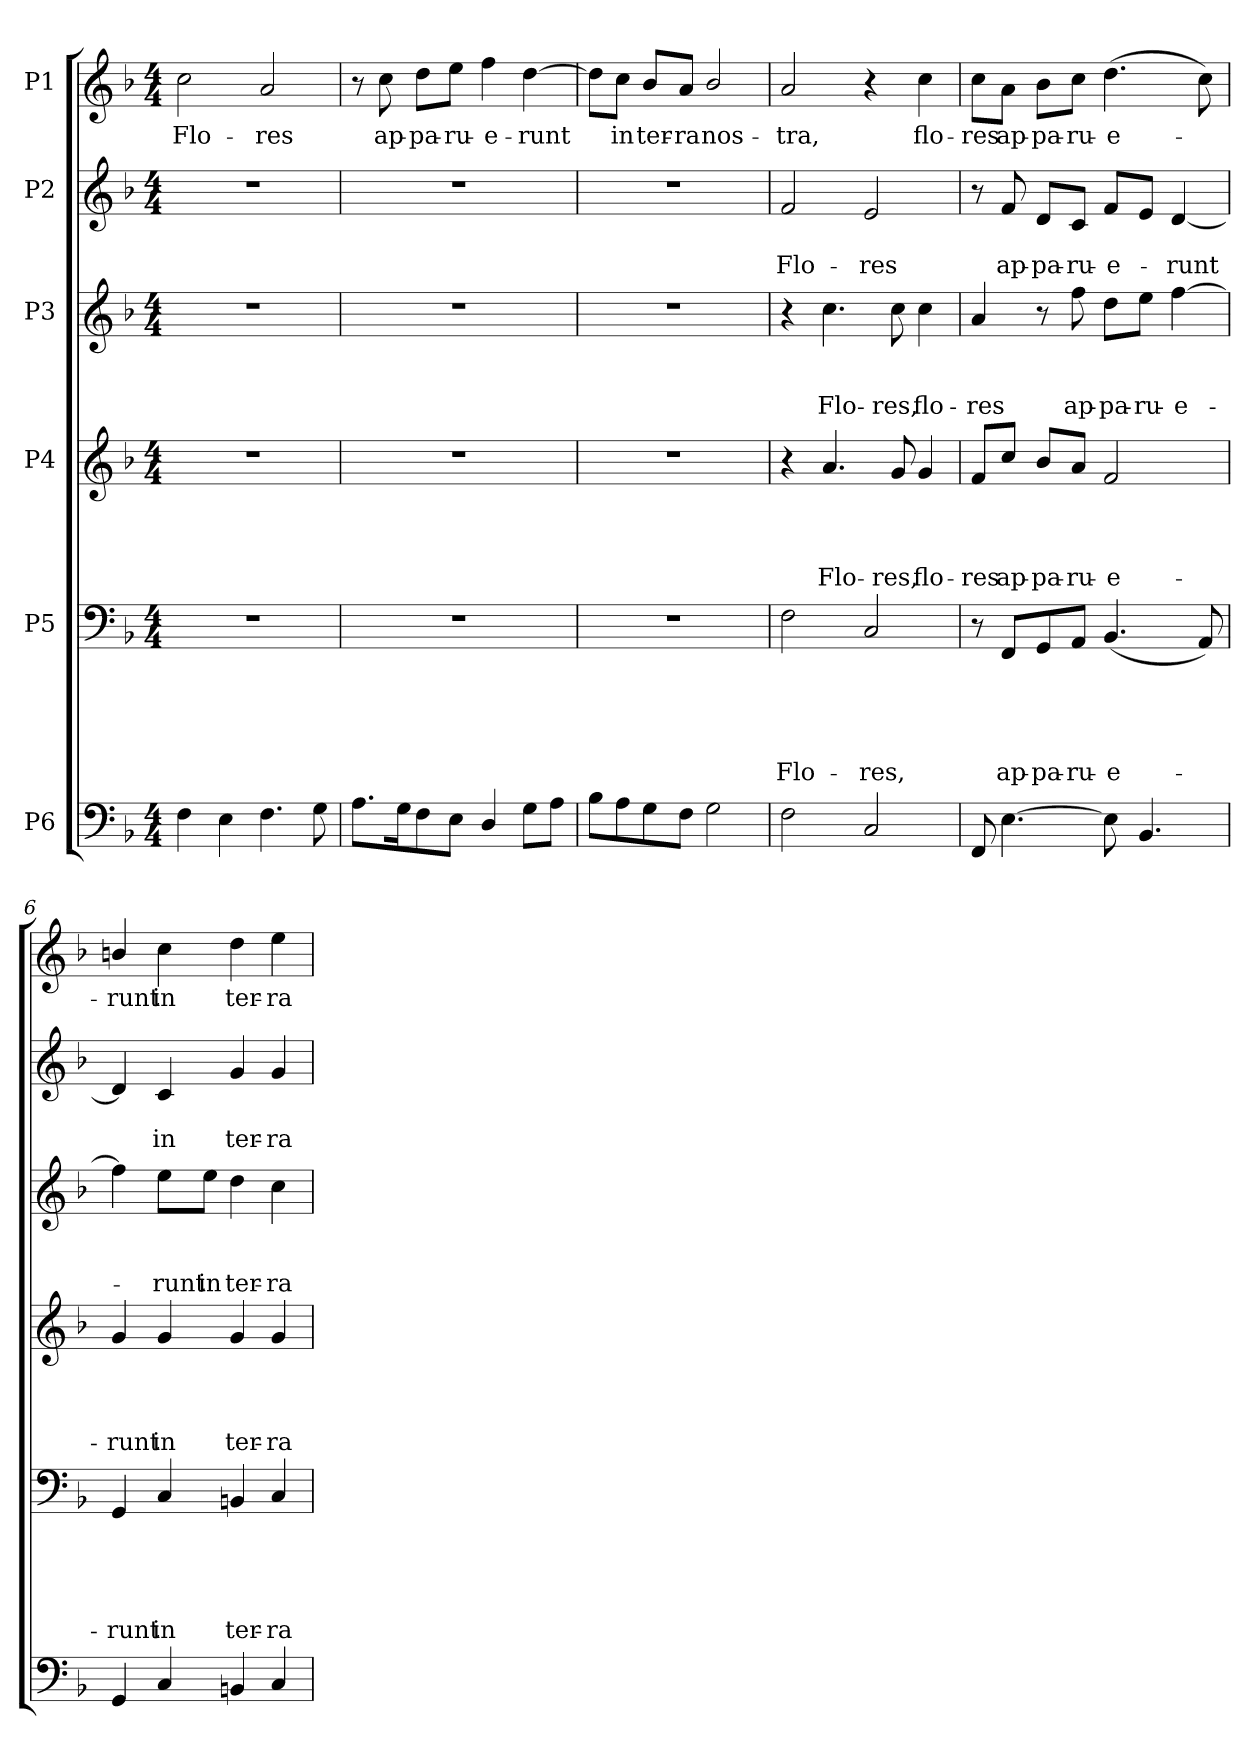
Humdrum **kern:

**kern	**kern	**text	**text	**text	**text	**text	**kern	**text	**text	**text	**text	**kern	**text	**text	**text	**kern	**text	**text	**kern	**text
*part6	*part5	*part5	*part5	*part5	*part5	*part5	*part4	*part4	*part4	*part4	*part4	*part3	*part3	*part3	*part3	*part2	*part2	*part2	*part1	*part1
*staff6	*staff5	*staff5	*staff5	*staff5	*staff5	*staff5	*staff4	*staff4	*staff4	*staff4	*staff4	*staff3	*staff3	*staff3	*staff3	*staff2	*staff2	*staff2	*staff1	*staff1
*I"P6	*I"P5	*	*	*	*	*	*I"P4	*	*	*	*	*I"P3	*	*	*	*I"P2	*	*	*I"P1	*
*clefF4	*clefF4	*	*	*	*	*	*clefG2	*	*	*	*	*clefG2	*	*	*	*clefG2	*	*	*clefG2	*
*	*	*	*	*	*	*	*ITrd7c12	*	*	*	*	*ITrd7c12	*	*	*	*	*	*	*	*
*k[b-]	*k[b-]	*	*	*	*	*	*k[b-]	*	*	*	*	*k[b-]	*	*	*	*k[b-]	*	*	*k[b-]	*
*F:	*F:	*	*	*	*	*	*F:	*	*	*	*	*F:	*	*	*	*F:	*	*	*F:	*
*M4/4	*M4/4	*	*	*	*	*	*M4/4	*	*	*	*	*M4/4	*	*	*	*M4/4	*	*	*M4/4	*
=1	=1	=1	=1	=1	=1	=1	=1	=1	=1	=1	=1	=1	=1	=1	=1	=1	=1	=1	=1	=1
!	!	!	!	!	!	!	!	!	!	!	!	!	!	!	!	!	!	!	!	!LO:LY:b
4F\	1r	.	.	.	.	.	1r	.	.	.	.	1r	.	.	.	1r	.	.	2cc\	Flo-
4E\	.	.	.	.	.	.	.	.	.	.	.	.	.	.	.	.	.	.	.	.
!	!	!	!	!	!	!	!	!	!	!	!	!	!	!	!	!	!	!	!	!LO:LY:b
4.F\	.	.	.	.	.	.	.	.	.	.	.	.	.	.	.	.	.	.	2a/	-res
8G\	.	.	.	.	.	.	.	.	.	.	.	.	.	.	.	.	.	.	.	.
=2	=2	=2	=2	=2	=2	=2	=2	=2	=2	=2	=2	=2	=2	=2	=2	=2	=2	=2	=2	=2
8.A\L	1r	.	.	.	.	.	1r	.	.	.	.	1r	.	.	.	1r	.	.	8r	.
!	!	!	!	!	!	!	!	!	!	!	!	!	!	!	!	!	!	!	!	!LO:LY:b
.	.	.	.	.	.	.	.	.	.	.	.	.	.	.	.	.	.	.	8cc\	ap-
16G\k	.	.	.	.	.	.	.	.	.	.	.	.	.	.	.	.	.	.	.	.
!	!	!	!	!	!	!	!	!	!	!	!	!	!	!	!	!	!	!	!	!LO:LY:b
8F\	.	.	.	.	.	.	.	.	.	.	.	.	.	.	.	.	.	.	8dd\L	-pa-
!	!	!	!	!	!	!	!	!	!	!	!	!	!	!	!	!	!	!	!	!LO:LY:b
8E\J	.	.	.	.	.	.	.	.	.	.	.	.	.	.	.	.	.	.	8ee\J	-ru-
!	!	!	!	!	!	!	!	!	!	!	!	!	!	!	!	!	!	!	!	!LO:LY:b
4D/	.	.	.	.	.	.	.	.	.	.	.	.	.	.	.	.	.	.	4ff\	-e-
!	!	!	!	!	!	!	!	!	!	!	!	!	!	!	!	!	!	!	!	!LO:LY:b
8G\L	.	.	.	.	.	.	.	.	.	.	.	.	.	.	.	.	.	.	[>4dd\	-runt
8A\J	.	.	.	.	.	.	.	.	.	.	.	.	.	.	.	.	.	.	.	.
=3	=3	=3	=3	=3	=3	=3	=3	=3	=3	=3	=3	=3	=3	=3	=3	=3	=3	=3	=3	=3
8B-\L	1r	.	.	.	.	.	1r	.	.	.	.	1r	.	.	.	1r	.	.	8dd\L]	.
!	!	!	!	!	!	!	!	!	!	!	!	!	!	!	!	!	!	!	!	!LO:LY:b
8A\	.	.	.	.	.	.	.	.	.	.	.	.	.	.	.	.	.	.	8cc\J	in
!	!	!	!	!	!	!	!	!	!	!	!	!	!	!	!	!	!	!	!	!LO:LY:b
8G\	.	.	.	.	.	.	.	.	.	.	.	.	.	.	.	.	.	.	8b-/L	ter-
!	!	!	!	!	!	!	!	!	!	!	!	!	!	!	!	!	!	!	!	!LO:LY:b
8F\J	.	.	.	.	.	.	.	.	.	.	.	.	.	.	.	.	.	.	8a/J	-ra
!	!	!	!	!	!	!	!	!	!	!	!	!	!	!	!	!	!	!	!	!LO:LY:b
2G\	.	.	.	.	.	.	.	.	.	.	.	.	.	.	.	.	.	.	2b-/	nos-
=4	=4	=4	=4	=4	=4	=4	=4	=4	=4	=4	=4	=4	=4	=4	=4	=4	=4	=4	=4	=4
!	!	!	!	!	!	!LO:LY:b	!	!	!	!	!	!	!	!	!	!	!	!LO:LY:b	!	!LO:LY:b
2F\	2F\	.	.	.	.	Flo-	4r	.	.	.	.	4r	.	.	.	2f/	.	Flo-	2a/	-tra,
!	!	!	!	!	!	!	!	!	!	!	!LO:LY:b	!	!	!	!LO:LY:b	!	!	!	!	!
.	.	.	.	.	.	.	4.A/	.	.	.	Flo-	4.c\	.	.	Flo-	.	.	.	.	.
!	!	!	!	!	!	!LO:LY:b	!	!	!	!	!	!	!	!	!	!	!	!LO:LY:b	!	!
2C/	2C/	.	.	.	.	-res,	.	.	.	.	.	.	.	.	.	2e/	.	-res	4r	.
!	!	!	!	!	!	!	!	!	!	!	!LO:LY:b	!	!	!	!LO:LY:b	!	!	!	!	!
.	.	.	.	.	.	.	8G/	.	.	.	-res,	8c\	.	.	-res,	.	.	.	.	.
!	!	!	!	!	!	!	!	!	!	!	!LO:LY:b	!	!	!	!LO:LY:b	!	!	!	!	!LO:LY:b
.	.	.	.	.	.	.	4G/	.	.	.	flo-	4c\	.	.	flo-	.	.	.	4cc\	flo-
=5	=5	=5	=5	=5	=5	=5	=5	=5	=5	=5	=5	=5	=5	=5	=5	=5	=5	=5	=5	=5
!	!	!	!	!	!	!	!	!	!	!	!LO:LY:b	!	!	!	!LO:LY:b	!	!	!	!	!LO:LY:b
8FF/	8r	.	.	.	.	.	8F/L	.	.	.	-res	4A/	.	.	-res	8r	.	.	8cc\L	-res
!	!	!	!	!	!	!LO:LY:b	!	!	!	!	!LO:LY:b	!	!	!	!	!	!	!LO:LY:b	!	!LO:LY:b
[>4.E\	8FF/L	.	.	.	.	ap-	8c/J	.	.	.	ap-	.	.	.	.	8f/	.	ap-	8a\J	ap-
!	!	!	!	!	!	!LO:LY:b	!	!	!	!	!LO:LY:b	!	!	!	!	!	!	!LO:LY:b	!	!LO:LY:b
.	8GG/	.	.	.	.	-pa-	8B-/L	.	.	.	-pa-	8r	.	.	.	8d/L	.	-pa-	8b-\L	-pa-
!	!	!	!	!	!	!LO:LY:b	!	!	!	!	!LO:LY:b	!	!	!	!LO:LY:b	!	!	!LO:LY:b	!	!LO:LY:b
.	8AA/J	.	.	.	.	-ru-	8A/J	.	.	.	-ru-	8f\	.	.	ap-	8c/J	.	-ru-	8cc\J	-ru-
!	!	!	!	!	!	!LO:LY:b	!	!	!	!	!LO:LY:b	!	!	!	!LO:LY:b	!	!	!LO:LY:b	!	!LO:LY:b
8E\]	(<4.BB-/	.	.	.	.	-e-	2F/	.	.	.	-e-	8d\L	.	.	-pa-	8f/L	.	-e-	(>4.dd\	-e-
!	!	!	!	!	!	!	!	!	!	!	!	!	!	!	!LO:LY:b	!	!	!	!	!
4.BB-/	.	.	.	.	.	.	.	.	.	.	.	8e\J	.	.	-ru-	8e/J	.	.	.	.
!	!	!	!	!	!	!	!	!	!	!	!	!	!	!	!LO:LY:b	!	!	!LO:LY:b	!	!
.	.	.	.	.	.	.	.	.	.	.	.	[>4f\	.	.	-e-	[<4d/	.	-runt	.	.
.	8AA/)	.	.	.	.	.	.	.	.	.	.	.	.	.	.	.	.	.	8cc\)	.
!!LO:LB:g=z
=6	=6	=6	=6	=6	=6	=6	=6	=6	=6	=6	=6	=6	=6	=6	=6	=6	=6	=6	=6	=6
!	!	!	!	!	!	!LO:LY:b	!	!	!	!	!LO:LY:b	!	!	!	!	!	!	!	!	!LO:LY:b
4GG/	4GG/	.	.	.	.	-runt	4G/	.	.	.	-runt	4f\]	.	.	.	4d/]	.	.	4bn/	-runt
!	!	!	!	!	!	!LO:LY:b	!	!	!	!	!LO:LY:b	!	!	!	!LO:LY:b	!	!	!LO:LY:b	!	!LO:LY:b
4C/	4C/	.	.	.	.	in	4G/	.	.	.	in	8e\L	.	.	-runt	4c/	.	in	4cc\	in
!	!	!	!	!	!	!	!	!	!	!	!	!	!	!	!LO:LY:b	!	!	!	!	!
.	.	.	.	.	.	.	.	.	.	.	.	8e\J	.	.	in	.	.	.	.	.
!	!	!	!	!	!	!LO:LY:b	!	!	!	!	!LO:LY:b	!	!	!	!LO:LY:b	!	!	!LO:LY:b	!	!LO:LY:b
4BBn/	4BBn/	.	.	.	.	ter-	4G/	.	.	.	ter-	4d\	.	.	ter-	4g/	.	ter-	4dd\	ter-
!	!	!	!	!	!	!LO:LY:b	!	!	!	!	!LO:LY:b	!	!	!	!LO:LY:b	!	!	!LO:LY:b	!	!LO:LY:b
4C/	4C/	.	.	.	.	-ra	4G/	.	.	.	-ra	4c\	.	.	-ra	4g/	.	-ra	4ee\	-ra
=	=	=	=	=	=	=	=	=	=	=	=	=	=	=	=	=	=	=	=	=
*-	*-	*-	*-	*-	*-	*-	*-	*-	*-	*-	*-	*-	*-	*-	*-	*-	*-	*-	*-	*-
